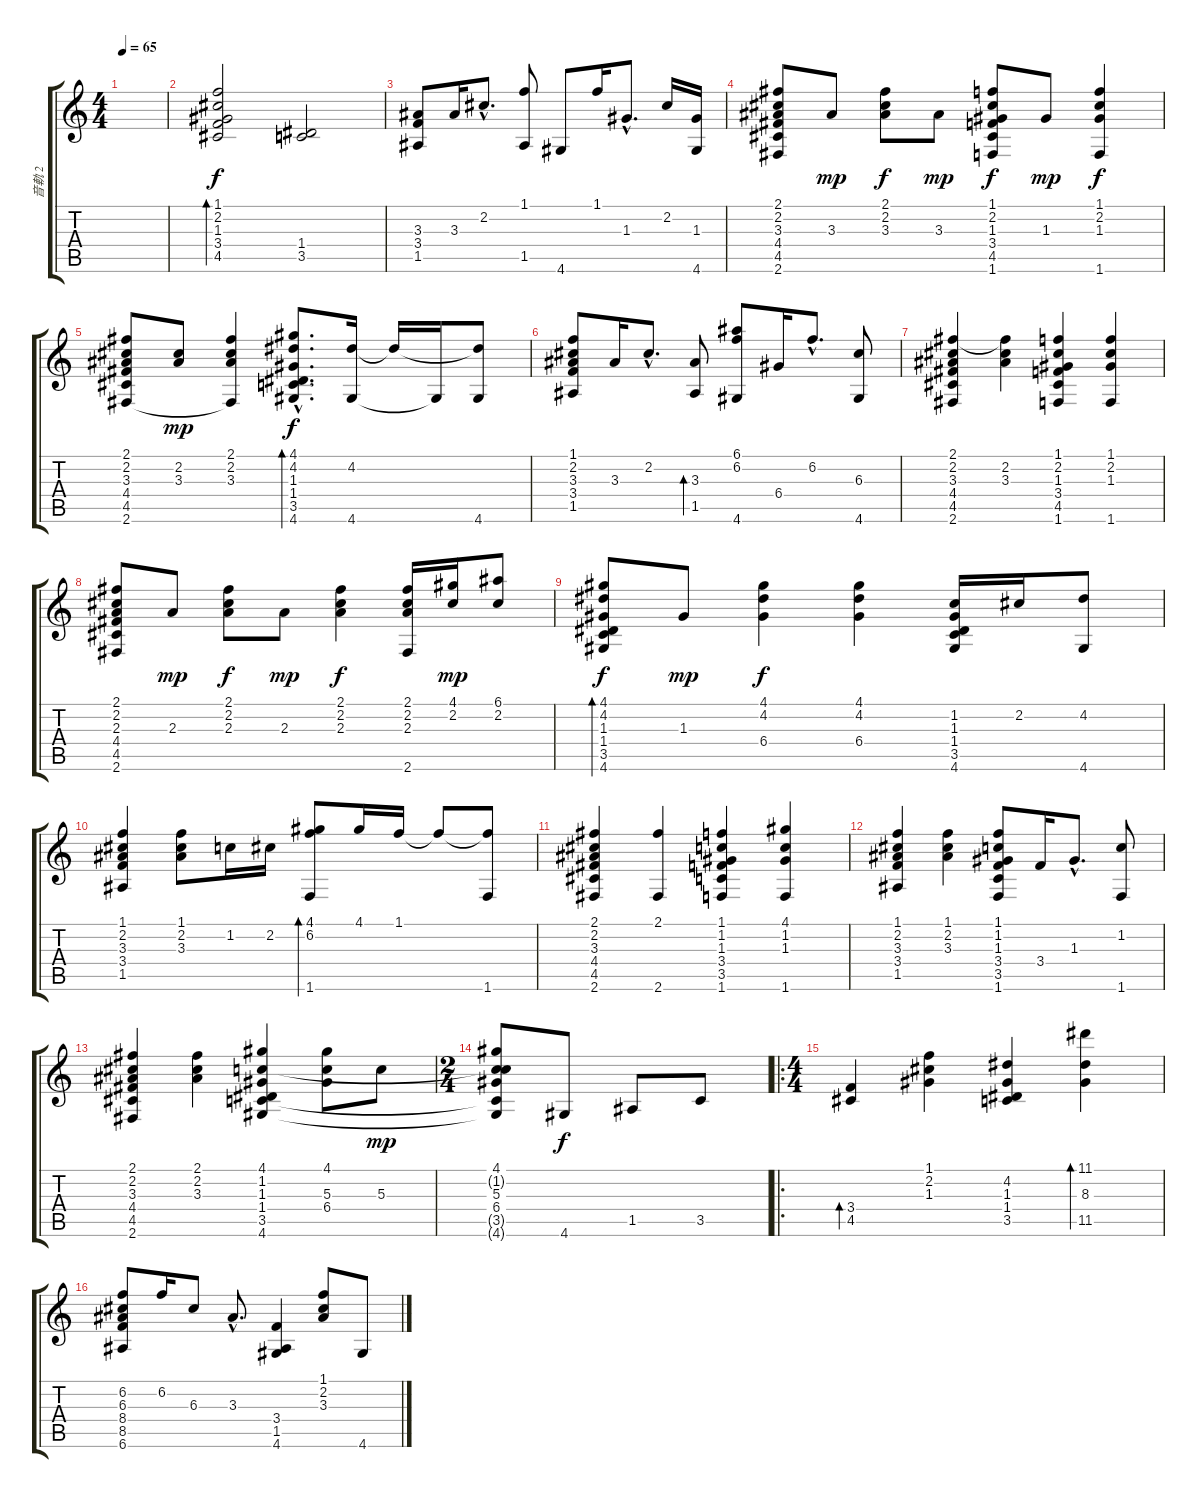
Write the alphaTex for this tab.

\track ("音軌 2" "音軌 2") {instrument acousticguitarsteel}
\staff {score tabs}
\tuning (E4 B3 G3 D3 A2 E2) {hide}
\ts (4 4)
\tempo 65
\clef g2
\ks c
|
(1.1 2.2 1.3 3.4 4.5).2{bd 60} (1.4 3.5).2 |
(3.3 3.4 1.5).8 3.3.16 2.2{hac}.8{d} (1.1 1.5).8 4.6.8 1.1.16 1.3{hac}.8{d} 2.2.16 (1.3 4.6).16 |
(2.1 2.2 3.3 4.4 4.5 2.6).8 3.3.8{dy mp} (2.1 2.2 3.3).8{dy f} 3.3.8{dy mp} (1.1 2.2 1.3 3.4 4.5 1.6).8{dy f} 1.3.8{dy mp} (1.1 2.2 1.3 1.6).4{dy f} |
(2.1 2.2 3.3 4.4 4.5 2.6).8 (2.2 3.3).8{dy mp} (2.1 2.2 3.3 2.6{t}).4 (4.1{hac} 4.2{hac} 1.3{hac} 1.4{hac} 3.5{hac} 4.6{hac}).8{d bd 60 dy f} (4.2 4.6).16 4.2{t}.16 4.6{t}.16 (4.2{t} 4.6).8 |
(1.1 2.2 3.3 3.4 1.5).8 3.3.16 2.2{hac}.8{d} (3.3 1.5).8{bd 240} (6.1 6.2 4.6).8 6.4.16 6.2{hac}.8{d} (6.3 4.6).8 |
(2.1 2.2 3.3 4.4 4.5 2.6).4 (2.1{t} 2.2 3.3).4 (1.1 2.2 1.3 3.4 4.5 1.6).4 (1.1 2.2 1.3 1.6).4 |
(2.1 2.2 2.3 4.4 4.5 2.6).8 2.3.8{dy mp} (2.1 2.2 2.3).8{dy f} 2.3.8{dy mp} (2.1 2.2 2.3).4{dy f} (2.1 2.2 2.3 2.6).16 (4.1 2.2).16{dy mp} (6.1 2.2).8 |
(4.1 4.2 1.3 1.4 3.5 4.6).8{bd 60 dy f} 1.3.8{dy mp} (4.1 4.2 6.4).4{dy f} (4.1 4.2 6.4).4 (1.2 1.3 1.4 3.5 4.6).16 2.2.16 (4.2 4.6).8 |
(1.1 2.2 3.3 3.4 1.5).4 (1.1 2.2 3.3).8 1.2.16 2.2.16 (4.1 6.2 1.6).8{bd 60} 4.1.16 1.1.16 1.1{t}.8 (1.1{t} 1.6).8 |
(2.1 2.2 3.3 4.4 4.5 2.6).4 (2.1 2.6).4 (1.1 1.2 1.3 3.4 3.5 1.6).4 (4.1 1.2 1.3 1.6).4 |
(1.1 2.2 3.3 3.4 1.5).4 (1.1 2.2 3.3).4 (1.1 1.2 1.3 3.4 3.5 1.6).8 3.4.16 1.3{hac}.8{d} (1.2 1.6).8 |
(2.1 2.2 3.3 4.4 4.5 2.6).4 (2.1 2.2 3.3).4 (4.1 1.2 1.3 1.4 3.5 4.6).4 (4.1 5.3 6.4).8 5.3.8{dy mp} |
\ts (2 4)
(4.1 1.2{t} 5.3 6.4 3.5{t} 4.6{t}).8 4.6.8{dy f} 1.5.8 3.5.8 |
\ro
\ts (4 4)
(3.4 4.5).4{bd 240} (1.1 2.2 1.3).4 (4.2 1.3 1.4 3.5).4 (11.1 8.3 11.5).4{bd 120} |
(6.2 6.3 8.4 8.5 6.6).8 6.2.16 6.3.8 3.3{hac}.8{d} (3.4 1.5 4.6).4 (1.1 2.2 3.3).8 4.6.8
